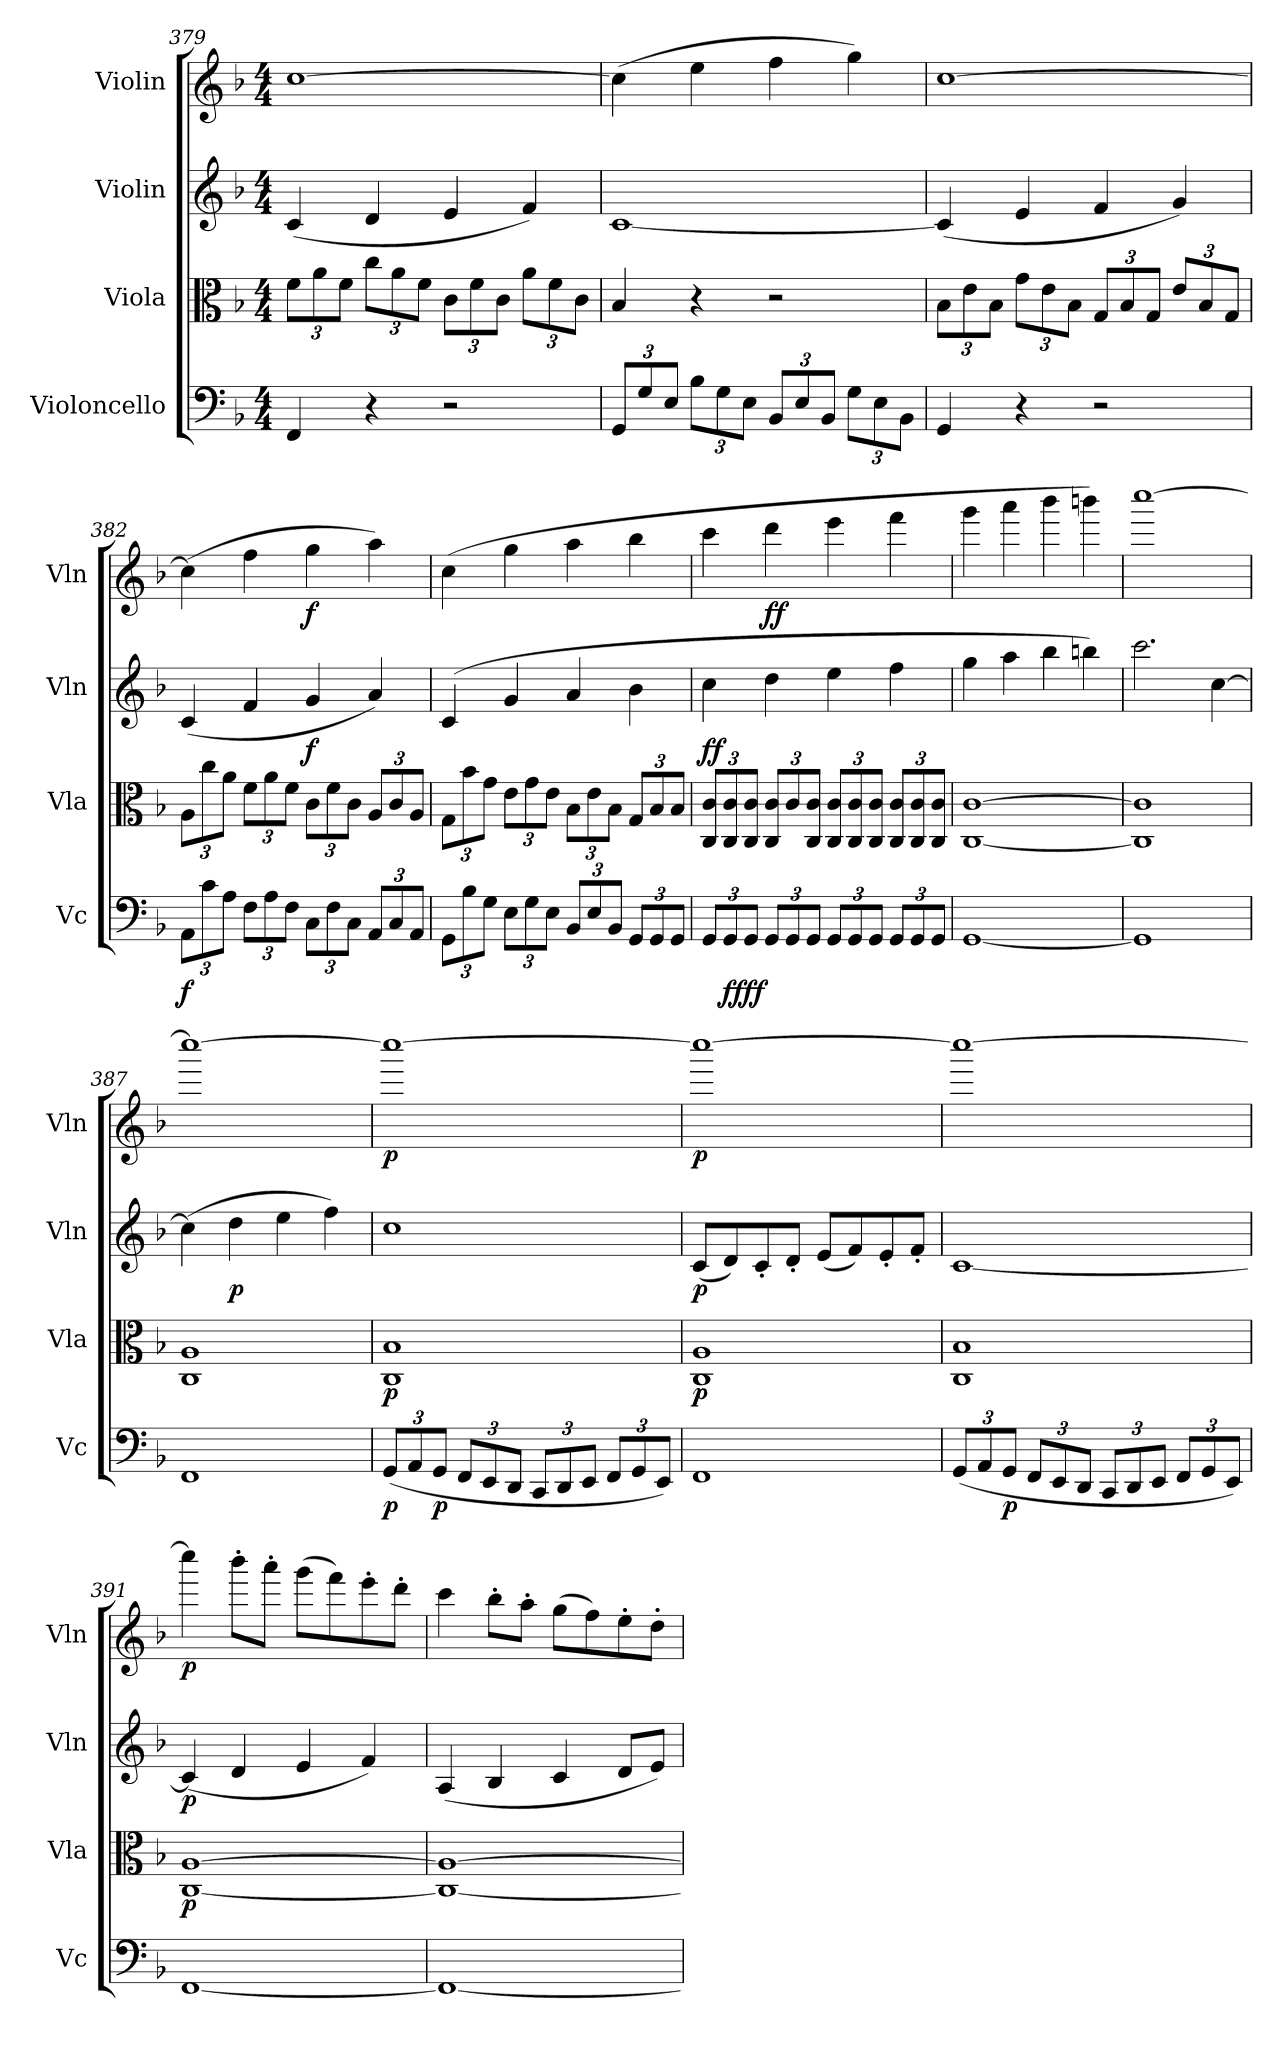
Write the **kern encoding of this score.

**kern	**dynam	**kern	**dynam	**kern	**dynam	**kern	**dynam
*part4	*part4	*part3	*part3	*part2	*part2	*part1	*part1
*staff4	*staff4	*staff3	*staff3	*staff2	*staff2	*staff1	*staff1
*I"Violoncello	*	*I"Viola	*	*I"Violin	*	*I"Violin	*
*I'Vc	*	*I'Vla	*	*I'Vln	*	*I'Vln	*
*clefF4	*	*clefC3	*	*clefG2	*	*clefG2	*
*k[b-]	*	*k[b-]	*	*k[b-]	*	*k[b-]	*
*M4/4	*	*M4/4	*	*M4/4	*	*M4/4	*
=379	=379	=379	=379	=379	=379	=379	=379
4FF/	.	12f\L	.	(4c/	.	[1cc	.
.	.	12a\	.	.	.	.	.
.	.	12f\J	.	.	.	.	.
4r	.	12cc\L	.	4d/	.	.	.
.	.	12a\	.	.	.	.	.
.	.	12f\J	.	.	.	.	.
2r	.	12c\L	.	4e/	.	.	.
.	.	12f\	.	.	.	.	.
.	.	12c\J	.	.	.	.	.
.	.	12a\L	.	4f/)	.	.	.
.	.	12f\	.	.	.	.	.
.	.	12c\J	.	.	.	.	.
=380	=380	=380	=380	=380	=380	=380	=380
12GG/L	.	4B-/	.	[1c	.	(4cc\]	.
12G/	.	.	.	.	.	.	.
12E/J	.	.	.	.	.	.	.
12B-\L	.	4r	.	.	.	4ee\	.
12G\	.	.	.	.	.	.	.
12E\J	.	.	.	.	.	.	.
12BB-/L	.	2r	.	.	.	4ff\	.
12E/	.	.	.	.	.	.	.
12BB-/J	.	.	.	.	.	.	.
12G\L	.	.	.	.	.	4gg\)	.
12E\	.	.	.	.	.	.	.
12BB-\J	.	.	.	.	.	.	.
=381	=381	=381	=381	=381	=381	=381	=381
4GG/	.	12B-\L	.	(4c/]	.	[1cc	.
.	.	12e\	.	.	.	.	.
.	.	12B-\J	.	.	.	.	.
4r	.	12g\L	.	4e/	.	.	.
.	.	12e\	.	.	.	.	.
.	.	12B-\J	.	.	.	.	.
2r	.	12G/L	.	4f/	.	.	.
.	.	12B-/	.	.	.	.	.
.	.	12G/J	.	.	.	.	.
.	.	12e/L	.	4g/)	.	.	.
.	.	12B-/	.	.	.	.	.
.	.	12G/J	.	.	.	.	.
=382	=382	=382	=382	=382	=382	=382	=382
12AA\L	f	12A\L	.	(4c/	.	(4cc\]	.
12c\	.	12cc\	.	.	.	.	.
12A\J	.	12a\J	.	.	.	.	.
12F\L	.	12f\L	.	4f/	.	4ff\	.
12A\	.	12a\	.	.	.	.	.
12F\J	.	12f\J	.	.	.	.	.
12C\L	.	12c\L	.	4g/	f	4gg\	f
12F\	.	12f\	.	.	.	.	.
12C\J	.	12c\J	.	.	.	.	.
12AA/L	.	12A/L	.	4a/)	.	4aa\)	.
12C/	.	12c/	.	.	.	.	.
12AA/J	.	12A/J	.	.	.	.	.
=383	=383	=383	=383	=383	=383	=383	=383
12GG\L	.	12G\L	.	(4c/	.	(4cc\	.
12B-\	.	12b-\	.	.	.	.	.
12G\J	.	12g\J	.	.	.	.	.
12E\L	.	12e\L	.	4g/	.	4gg\	.
12G\	.	12g\	.	.	.	.	.
12E\J	.	12e\J	.	.	.	.	.
12BB-/L	.	12B-\L	.	4a/	.	4aa\	.
12E/	.	12e\	.	.	.	.	.
12BB-/J	.	12B-\J	.	.	.	.	.
12GG/L	.	12G/L	.	4b-\	.	4bb-\	.
12GG/	.	12B-/	.	.	.	.	.
12GG/J	.	12B-/J	.	.	.	.	.
=384	=384	=384	=384	=384	=384	=384	=384
12GG/L	.	12C/ 12c/L	.	4cc\	ff	4ccc\	.
12GG/	ff	12C/ 12c/	.	.	.	.	.
12GG/J	ff	12C/ 12c/J	.	.	.	.	.
12GG/L	.	12C/ 12c/L	.	4dd\	.	4ddd\	ff
12GG/	.	12c/	.	.	.	.	.
12GG/J	.	12C/ 12c/J	.	.	.	.	.
12GG/L	.	12C/ 12c/L	.	4ee\	.	4eee\	.
12GG/	.	12C/ 12c/	.	.	.	.	.
12GG/J	.	12C/ 12c/J	.	.	.	.	.
12GG/L	.	12C/ 12c/L	.	4ff\	.	4fff\	.
12GG/	.	12C/ 12c/	.	.	.	.	.
12GG/J	.	12C/ 12c/J	.	.	.	.	.
=385	=385	=385	=385	=385	=385	=385	=385
[1GG	.	[1C [1c	.	4gg\	.	4ggg\	.
.	.	.	.	4aa\	.	4aaa\	.
.	.	.	.	4bb-\	.	4bbb-\	.
.	.	.	.	4bbn\)	.	4bbbn\)	.
=386	=386	=386	=386	=386	=386	=386	=386
1GG]	.	1C] 1c]	.	2.ccc\	.	[1cccc	.
.	.	.	.	[4cc\	.	.	.
=387	=387	=387	=387	=387	=387	=387	=387
1FF	.	1C 1A	.	(4cc\]	.	1cccc_	.
.	.	.	.	4dd\	p	.	.
.	.	.	.	4ee\	.	.	.
.	.	.	.	4ff\)	.	.	.
=388	=388	=388	=388	=388	=388	=388	=388
(12GG/L	p	1C 1B-	p	1cc	.	1cccc_	p
12AA/	.	.	.	.	.	.	.
12GG/J	p	.	.	.	.	.	.
12FF/L	.	.	.	.	.	.	.
12EE/	.	.	.	.	.	.	.
12DD/J	.	.	.	.	.	.	.
12CC/L	.	.	.	.	.	.	.
12DD/	.	.	.	.	.	.	.
12EE/J	.	.	.	.	.	.	.
12FF/L	.	.	.	.	.	.	.
12GG/	.	.	.	.	.	.	.
12EE/J)	.	.	.	.	.	.	.
=389	=389	=389	=389	=389	=389	=389	=389
1FF	.	1C 1A	p	(8c/L	p	1cccc_	p
.	.	.	.	8d/)	.	.	.
.	.	.	.	8c'/	.	.	.
.	.	.	.	8d'/J	.	.	.
.	.	.	.	(8e/L	.	.	.
.	.	.	.	8f/)	.	.	.
.	.	.	.	8e'/	.	.	.
.	.	.	.	8f'/J	.	.	.
=390	=390	=390	=390	=390	=390	=390	=390
(12GG/L	.	1C 1B-	.	[1c	.	1cccc_	.
12AA/	.	.	.	.	.	.	.
12GG/J	p	.	.	.	.	.	.
12FF/L	.	.	.	.	.	.	.
12EE/	.	.	.	.	.	.	.
12DD/J	.	.	.	.	.	.	.
12CC/L	.	.	.	.	.	.	.
12DD/	.	.	.	.	.	.	.
12EE/J	.	.	.	.	.	.	.
12FF/L	.	.	.	.	.	.	.
12GG/	.	.	.	.	.	.	.
12EE/J)	.	.	.	.	.	.	.
=391	=391	=391	=391	=391	=391	=391	=391
[1FF	.	[1C [1A	p	(4c/]	p	4cccc\]	p
.	.	.	.	4d/	.	8bbb-'\L	.
.	.	.	.	.	.	8aaa'\J	.
.	.	.	.	4e/	.	(8ggg\L	.
.	.	.	.	.	.	8fff\)	.
.	.	.	.	4f/)	.	8eee'\	.
.	.	.	.	.	.	8ddd'\J	.
=392	=392	=392	=392	=392	=392	=392	=392
1FF_	.	1C_ 1A_	.	(4A/	.	4ccc\	.
.	.	.	.	4B-/	.	8bb-'\L	.
.	.	.	.	.	.	8aa'\J	.
.	.	.	.	4c/	.	(8gg\L	.
.	.	.	.	.	.	8ff\)	.
.	.	.	.	8d/L	.	8ee'\	.
.	.	.	.	8e/J)	.	8dd'\J	.
=	=	=	=	=	=	=	=
*-	*-	*-	*-	*-	*-	*-	*-
